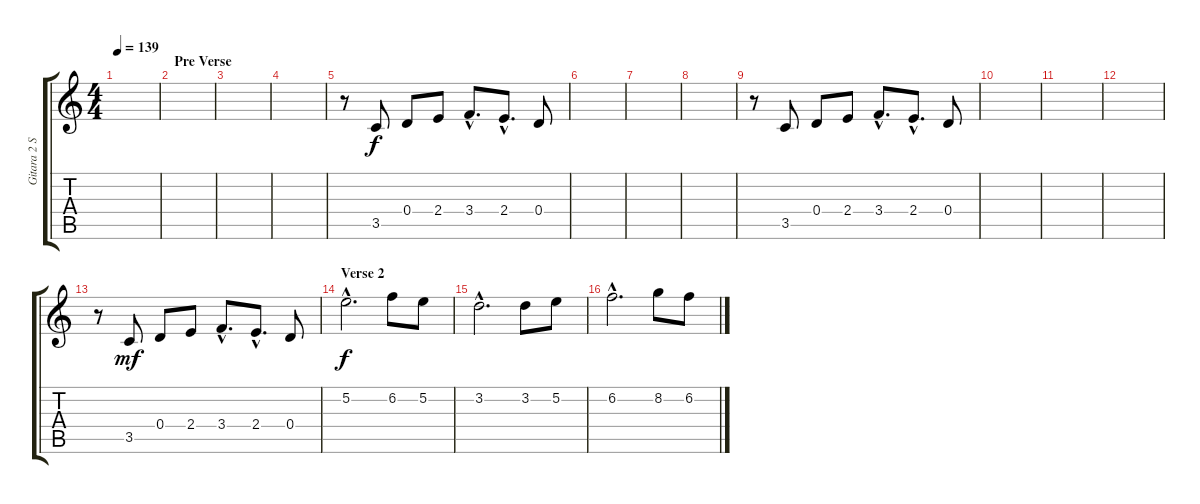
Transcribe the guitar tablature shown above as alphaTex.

\track ("Gitara 2 Solo" "Gitara 2 S") {instrument overdrivenguitar}
\staff {score tabs}
\tuning (E4 B3 G3 D3 A2 E2) {hide}
\ts (4 4)
\tempo 139
\clef g2
\ks c
|
\section ("" "Pre Verse")
|
|
|
r.8 3.5.8{dy f} 0.4.8 2.4.8 3.4{hac}.8{d} 2.4{hac}.8{d} 0.4.8 |
|
|
|
r.8 3.5.8 0.4.8 2.4.8 3.4{hac}.8{d} 2.4{hac}.8{d} 0.4.8 |
|
|
|
r.8 3.5.8{dy mf} 0.4.8 2.4.8 3.4{hac}.8{d} 2.4{hac}.8{d} 0.4.8 |
\section ("" "Verse 2")
5.2{hac}.2{d dy f} 6.2.8 5.2.8 |
3.2{hac}.2{d} 3.2.8 5.2.8 |
6.2{hac}.2{d} 8.2.8 6.2.8
